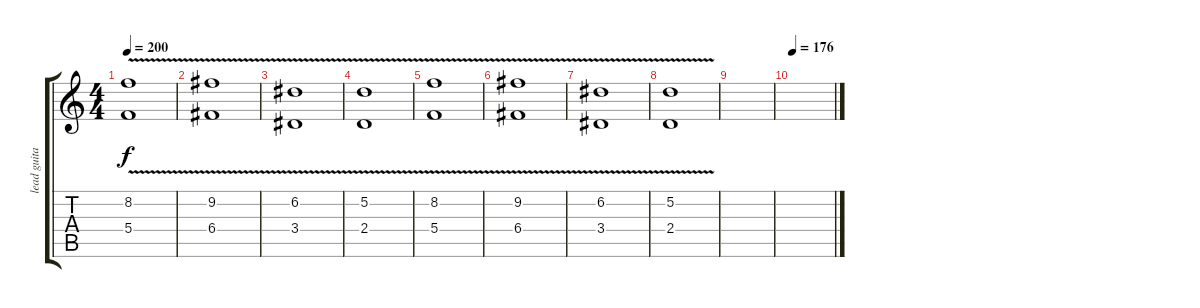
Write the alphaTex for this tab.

\track ("lead guitar" "lead guita") {instrument overdrivenguitar}
\staff {score tabs}
\tuning (D4 A3 F3 C3 G2 D2) {hide}
\ts (4 4)
\tempo 200
\clef g2
\ks c
(8.2{v} 5.4).1{dy f} |
(9.2{v} 6.4).1 |
(6.2{v} 3.4).1 |
(5.2{v} 2.4).1 |
(8.2{v} 5.4).1 |
(9.2{v} 6.4).1 |
(6.2{v} 3.4).1 |
(5.2{v} 2.4).1 |
|
\tempo 176
